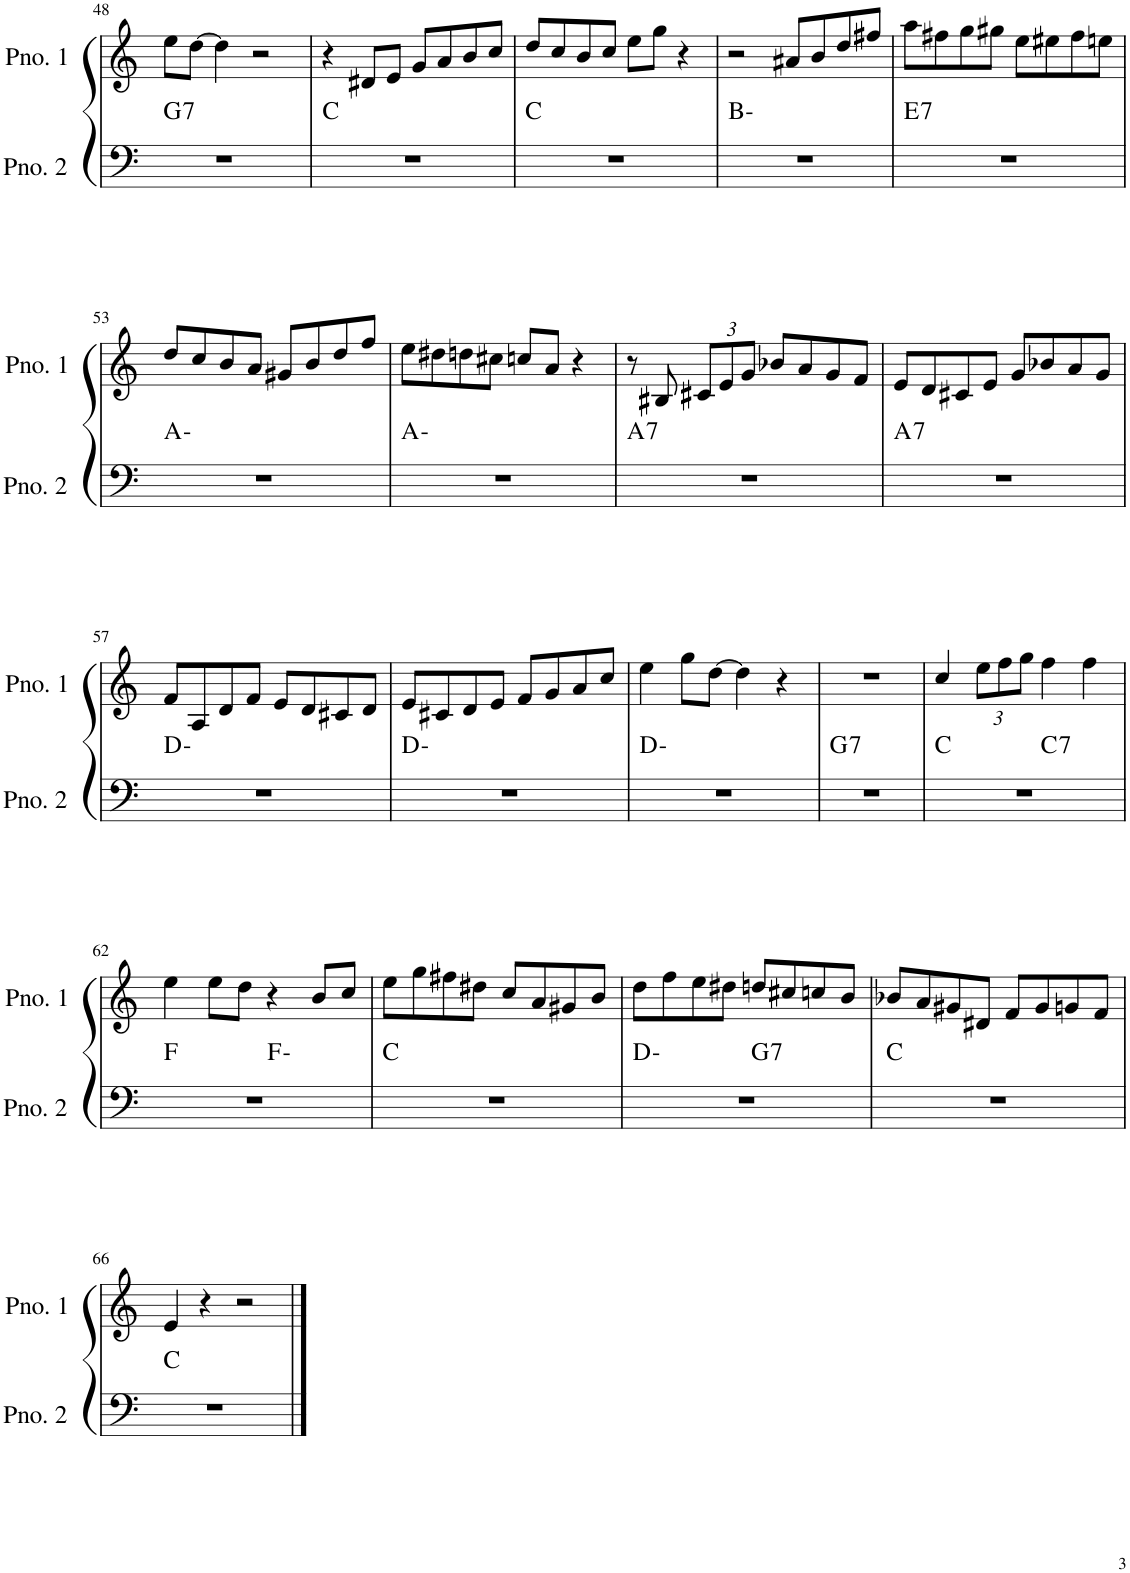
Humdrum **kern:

**kern	**harte	**kern
*part2	*part2	*part1
*staff2	*	*staff1
*I"ピアノ 2	*	*I"ピアノ 1
!!LO:PB:g=z
*clefF4	*	*clefG2
*k[]	*	*k[]
*M4/4	*	*M4/4
=48	=48	=48
!	!LO:H:kt=7	!
1r	G:7	8ee\L
.	.	[8dd\J
.	.	4dd\]
.	.	2r
=49	=49	=49
1r	C:maj	4r
.	.	8d#X/L
.	.	8e/J
.	.	8g/L
.	.	8a/
.	.	8b/
.	.	8cc/J
=50	=50	=50
1r	C:maj	8dd/L
.	.	8cc/
.	.	8b/
.	.	8cc/J
.	.	8ee\L
.	.	8gg\J
.	.	4r
=51	=51	=51
1r	B:min	2r
.	.	8a#X/L
.	.	8b/
.	.	8dd/
.	.	8ff#X/J
=52	=52	=52
!	!LO:H:kt=7	!
1r	E:7	8aa\L
.	.	8ff#X\
.	.	8gg\
.	.	8gg#X\J
.	.	8ee\L
.	.	8ee#X\
.	.	8ff#\
.	.	8een\J
!!LO:LB:g=z
=53	=53	=53
1r	A:min	8dd/L
.	.	8cc/
.	.	8b/
.	.	8a/J
.	.	8g#X/L
.	.	8b/
.	.	8dd/
.	.	8ff/J
=54	=54	=54
1r	A:min	8ee\L
.	.	8dd#X\
.	.	8ddn\
.	.	8cc#X\J
.	.	8ccn/L
.	.	8a/J
.	.	4r
=55	=55	=55
!	!LO:H:kt=7	!
1r	A:7	8r
.	.	8B#X/
*	*	*Xbrackettup
.	.	12c#X/L
.	.	12e/
.	.	12g/J
.	.	8b-X/L
.	.	8a/
.	.	8g/
.	.	8f/J
=56	=56	=56
!	!LO:H:kt=7	!
1r	A:7	8e/L
.	.	8d/
.	.	8c#X/
.	.	8e/J
.	.	8g/L
.	.	8b-X/
.	.	8a/
.	.	8g/J
!!LO:LB:g=z
=57	=57	=57
1r	D:min	8f/L
.	.	8A/
.	.	8d/
.	.	8f/J
.	.	8e/L
.	.	8d/
.	.	8c#X/
.	.	8d/J
=58	=58	=58
1r	D:min	8e/L
.	.	8c#X/
.	.	8d/
.	.	8e/J
.	.	8f/L
.	.	8g/
.	.	8a/
.	.	8cc/J
=59	=59	=59
1r	D:min	4ee\
.	.	8gg\L
.	.	[8dd\J
.	.	4dd\]
.	.	4r
=60	=60	=60
!	!LO:H:kt=7	!
1r	G:7	1r
=61	=61	=61
*^	*	*
1r	2ryy	C:maj	4cc/
.	.	.	12ee\L
.	.	.	12ff\
.	.	.	12gg\J
!	!	!LO:H:kt=7	!
.	2ryy	C:7	4ff\
.	.	.	4ff\
!!LO:LB:g=z
=62	=62	=62	=62
1r	2ryy	F:maj	4ee\
.	.	.	8ee\L
.	.	.	8dd\J
.	2ryy	F:min	4r
.	.	.	8b/L
.	.	.	8cc/J
*v	*v	*	*
=63	=63	=63
1r	C:maj	8ee\L
.	.	8gg\
.	.	8ff#X\
.	.	8dd#X\J
.	.	8cc/L
.	.	8a/
.	.	8g#X/
.	.	8b/J
=64	=64	=64
*^	*	*
1r	2ryy	D:min	8dd\L
.	.	.	8ff\
.	.	.	8ee\
.	.	.	8dd#X\J
!	!	!LO:H:kt=7	!
.	2ryy	G:7	8ddn/L
.	.	.	8cc#X/
.	.	.	8ccn/
.	.	.	8b/J
*v	*v	*	*
=65	=65	=65
1r	C:maj	8b-X/L
.	.	8a/
.	.	8g#X/
.	.	8d#X/J
.	.	8f/L
.	.	8g#/
.	.	8gn/
.	.	8f/J
!!LO:LB:g=z
=66	=66	=66
1r	C:maj	4e/
.	.	4r
.	.	2r
==	==	==
*-	*-	*-
